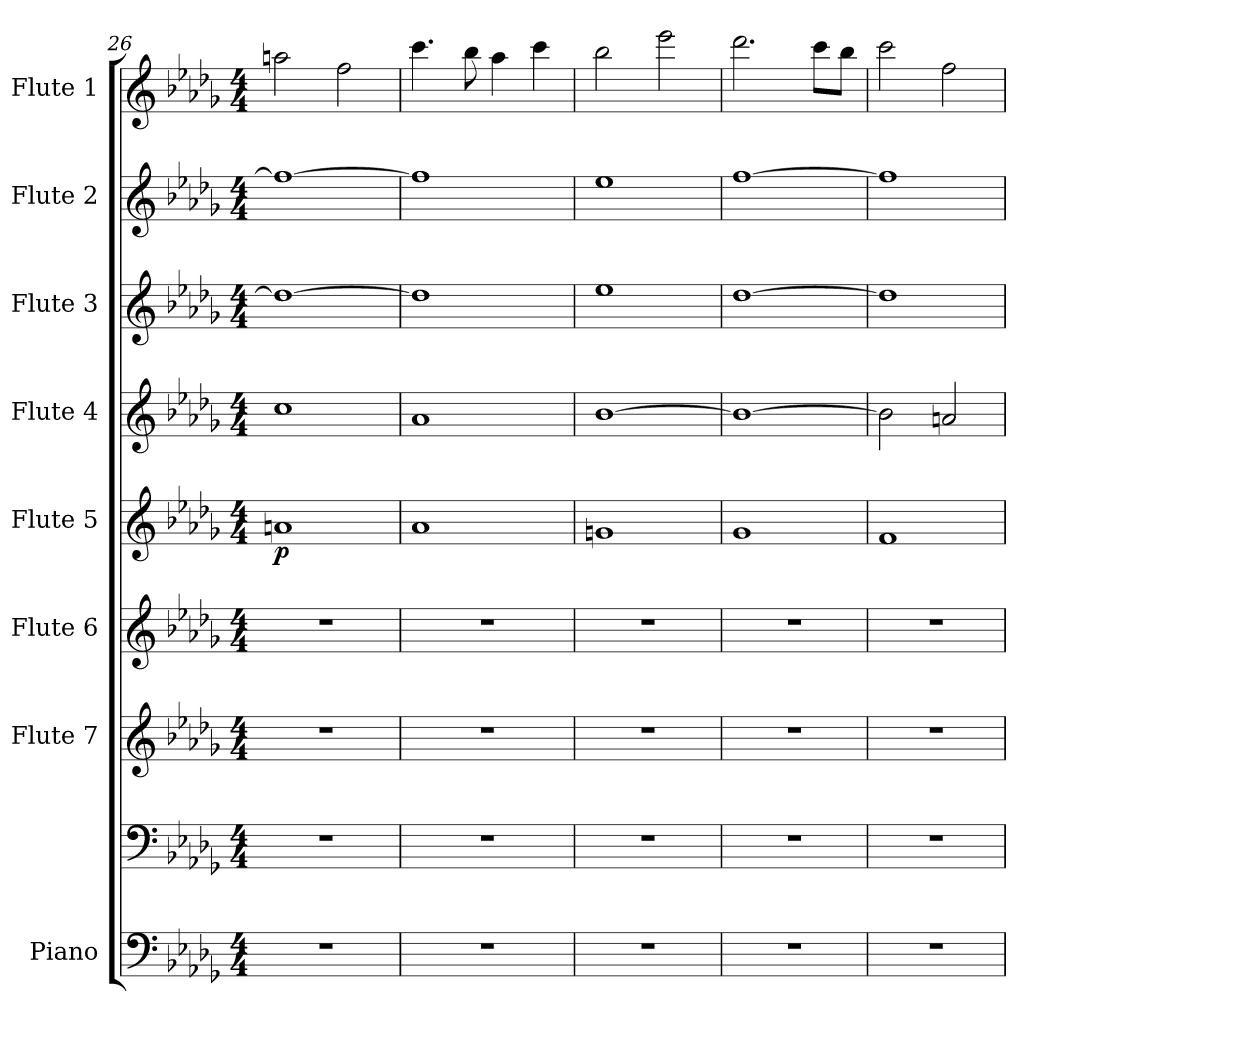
**kern	**kern	**kern	**kern	**kern	**dynam	**kern	**kern	**kern	**kern
*part8	*part8	*part7	*part6	*part5	*part5	*part4	*part3	*part2	*part1
*staff9	*staff8	*staff7	*staff6	*staff5	*staff5	*staff4	*staff3	*staff2	*staff1
*I"Piano	*	*I"Flute 7	*I"Flute 6	*I"Flute 5	*	*I"Flute 4	*I"Flute 3	*I"Flute 2	*I"Flute 1
*I'Pno.	*	*I'Fl. 7	*I'Fl. 6	*I'Fl. 5	*	*I'Fl. 4	*I'Fl. 3	*I'Fl. 2	*I'Fl.1
*clefF4	*clefF4	*clefG2	*clefG2	*clefG2	*	*clefG2	*clefG2	*clefG2	*clefG2
*k[b-e-a-d-g-]	*k[b-e-a-d-g-]	*k[b-e-a-d-g-]	*k[b-e-a-d-g-]	*k[b-e-a-d-g-]	*	*k[b-e-a-d-g-]	*k[b-e-a-d-g-]	*k[b-e-a-d-g-]	*k[b-e-a-d-g-]
*M4/4	*M4/4	*M4/4	*M4/4	*M4/4	*	*M4/4	*M4/4	*M4/4	*M4/4
=26	=26	=26	=26	=26	=26	=26	=26	=26	=26
!	!	!	!	!	!LO:DY:b	!	!	!	!
1r	1r	1r	1r	1an	p	1cc	1dd-_	1ff_	2aan\
.	.	.	.	.	.	.	.	.	2ff\
=27	=27	=27	=27	=27	=27	=27	=27	=27	=27
1r	1r	1r	1r	1a-	.	1a-	1dd-]	1ff]	4.ccc\
.	.	.	.	.	.	.	.	.	8bb-\
.	.	.	.	.	.	.	.	.	4aa-\
.	.	.	.	.	.	.	.	.	4ccc\
=28	=28	=28	=28	=28	=28	=28	=28	=28	=28
1r	1r	1r	1r	1gn	.	[1b-	1ee-	1ee-	2bb-\
.	.	.	.	.	.	.	.	.	2eee-\
=29	=29	=29	=29	=29	=29	=29	=29	=29	=29
1r	1r	1r	1r	1g-	.	1b-_	[1dd-	[1ff	2.ddd-\
.	.	.	.	.	.	.	.	.	8ccc\L
.	.	.	.	.	.	.	.	.	8bb-\J
=30	=30	=30	=30	=30	=30	=30	=30	=30	=30
1r	1r	1r	1r	1f	.	2b-\]	1dd-]	1ff]	2ccc\
.	.	.	.	.	.	2an/	.	.	2ff\
=	=	=	=	=	=	=	=	=	=
*-	*-	*-	*-	*-	*-	*-	*-	*-	*-
